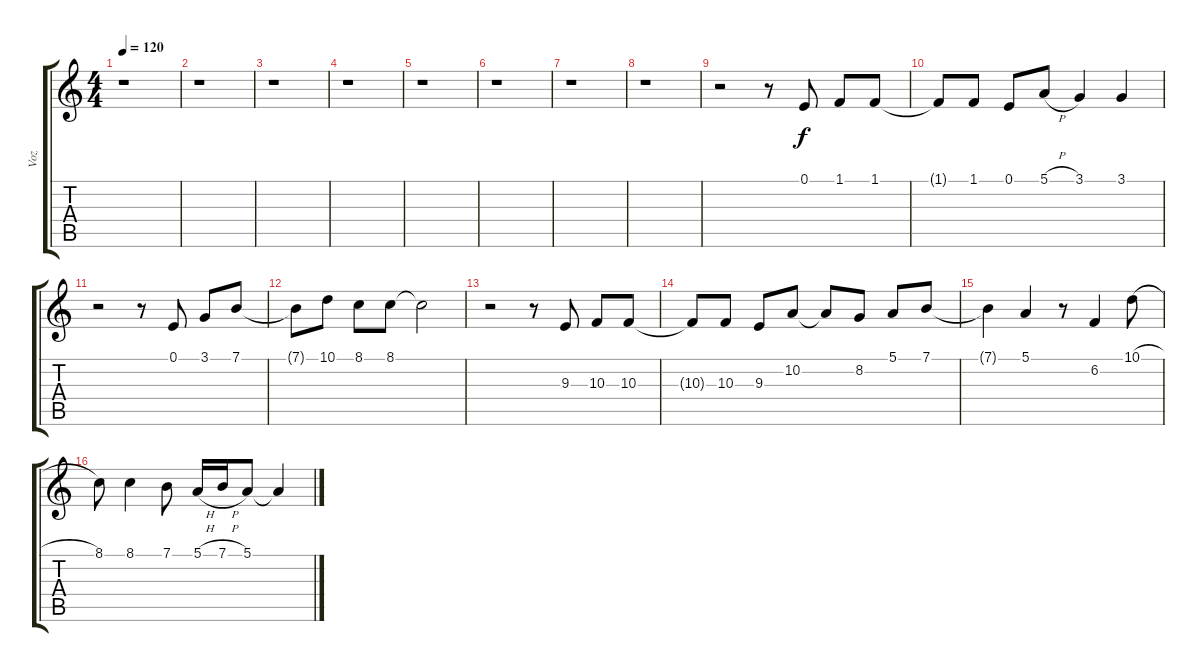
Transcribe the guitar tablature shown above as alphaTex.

\track ("Voz" "Voz") {instrument choiraahs}
\staff {score tabs}
\tuning (E4 B3 G3 D3 A2 E2) {hide}
\ts (4 4)
\tempo 120
\clef g2
\ks c
r.1{dy f} |
r.1 |
r.1 |
r.1 |
r.1 |
r.1 |
r.1 |
r.1 |
r.2 r.8 0.1.8 1.1.8 1.1.8 |
1.1{t}.8 1.1.8 0.1.8 5.1{h}.8 3.1.4 3.1.4 |
r.2 r.8 0.1.8 3.1.8 7.1.8 |
7.1{t}.8 10.1.8 8.1.8 8.1.8 8.1{t}.2 |
r.2 r.8 9.3.8 10.3.8 10.3.8 |
10.3{t}.8 10.3.8 9.3.8 10.2.8 10.2{t}.8 8.2.8 5.1.8 7.1.8 |
7.1{t}.4 5.1.4 r.8 6.2.4 10.1{h}.8 |
8.1.8 8.1.4 7.1.8 5.1{h}.16 7.1{h}.16 5.1.8 5.1{t}.4
